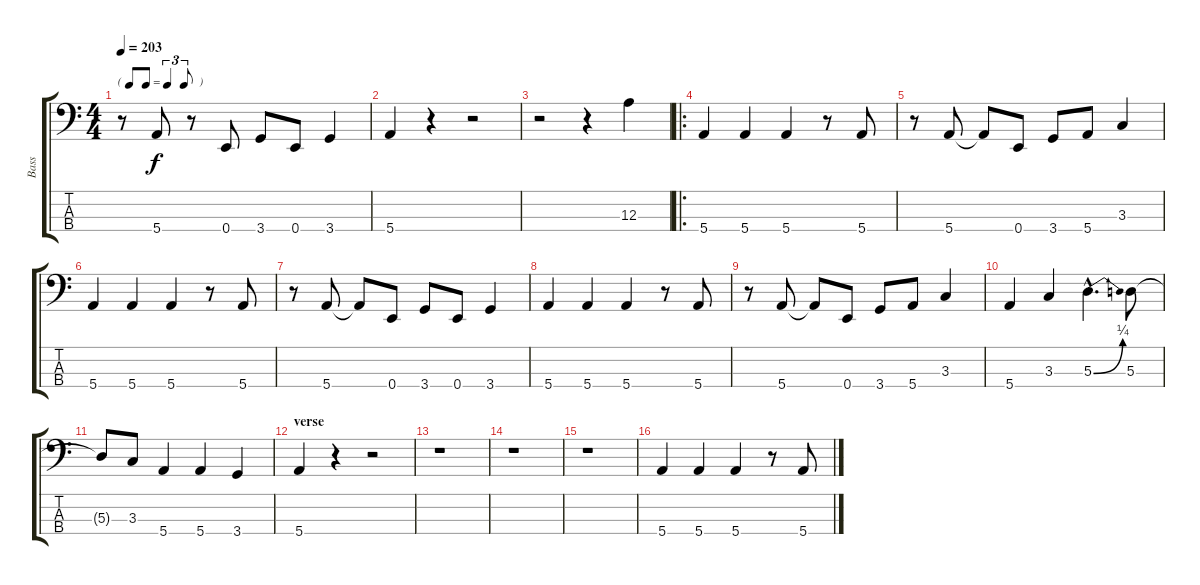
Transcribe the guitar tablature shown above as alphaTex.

\track ("Bass" "Bass") {instrument electricbassfinger}
\staff {score tabs}
\tuning (G2 D2 A1 E1) {hide}
\ts (4 4)
\tf triplet8th
\tempo 203
\clef f4
\ks c
r.8{dy f} 5.4.8 r.8 0.4.8 3.4.8 0.4.8 3.4.4 |
5.4.4 r.4 r.2 |
r.2 r.4 12.3.4 |
\ro
5.4.4 5.4.4 5.4.4 r.8 5.4.8 |
r.8 5.4.8 5.4{t}.8 0.4.8 3.4.8 5.4.8 3.3.4 |
5.4.4 5.4.4 5.4.4 r.8 5.4.8 |
r.8 5.4.8 5.4{t}.8 0.4.8 3.4.8 0.4.8 3.4.4 |
5.4.4 5.4.4 5.4.4 r.8 5.4.8 |
r.8 5.4.8 5.4{t}.8 0.4.8 3.4.8 5.4.8 3.3.4 |
5.4.4 3.3.4 5.3{be (bend 0 0 60 1) hac}.4{d} 5.3.8 |
5.3{t}.8 3.3.8 5.4.4 5.4.4 3.4.4 |
\section ("" "verse")
5.4.4 r.4 r.2 |
r.1 |
r.1 |
r.1 |
5.4.4 5.4.4 5.4.4 r.8 5.4.8
